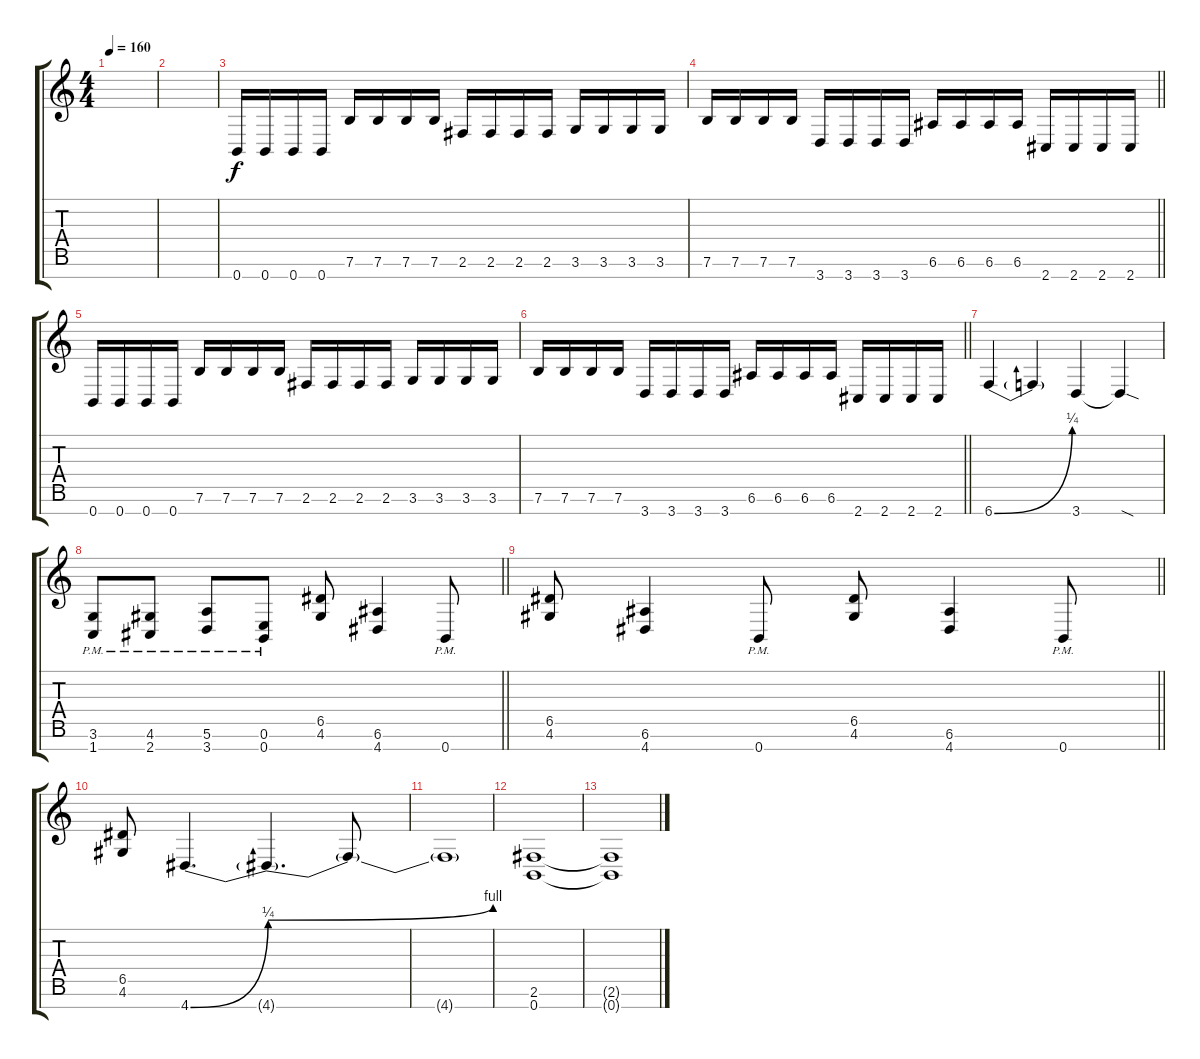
\track (" " " ") {instrument distortionguitar}
\staff {score tabs}
\tuning (E4 B3 G3 D3 A2 E2 B1) {hide}
\ts (4 4)
\tempo 160
\clef g2
\ks c
|
|
0.7.16 0.7.16 0.7.16 0.7.16 7.6.16 7.6.16 7.6.16 7.6.16 2.6.16 2.6.16 2.6.16 2.6.16 3.6.16 3.6.16 3.6.16 3.6.16 |
\barLineRight lightlight
7.6.16 7.6.16 7.6.16 7.6.16 3.7.16 3.7.16 3.7.16 3.7.16 6.6.16 6.6.16 6.6.16 6.6.16 2.7.16 2.7.16 2.7.16 2.7.16 |
0.7.16 0.7.16 0.7.16 0.7.16 7.6.16 7.6.16 7.6.16 7.6.16 2.6.16 2.6.16 2.6.16 2.6.16 3.6.16 3.6.16 3.6.16 3.6.16 |
\barLineRight lightlight
7.6.16 7.6.16 7.6.16 7.6.16 3.7.16 3.7.16 3.7.16 3.7.16 6.6.16 6.6.16 6.6.16 6.6.16 2.7.16 2.7.16 2.7.16 2.7.16 |
6.7{be (bend 0 0 60 1)}.4 6.7{t}.4 3.7.4 3.7{sod t}.4 |
\barLineRight lightlight
(3.6{pm} 1.7{pm}).8 (4.6{pm} 2.7{pm}).8 (5.6{pm} 3.7{pm}).8 (0.6{pm} 0.7{pm}).8 (6.5 4.6).8 (6.6 4.7).4 0.7{pm}.8 |
\barLineRight lightlight
(6.5 4.6).8 (6.6 4.7).4 0.7{pm}.8 (6.5 4.6).8 (6.6 4.7).4 0.7{pm}.8 |
(6.5 4.6).8 4.7{be (bend 0 0 60 1)}.4{d} 4.7{be (bend 0 1 60 4) t}.4{d} 4.7{t}.8 |
4.7{t}.1 |
(2.6 0.7).1 |
(2.6{t} 0.7{t}).1
